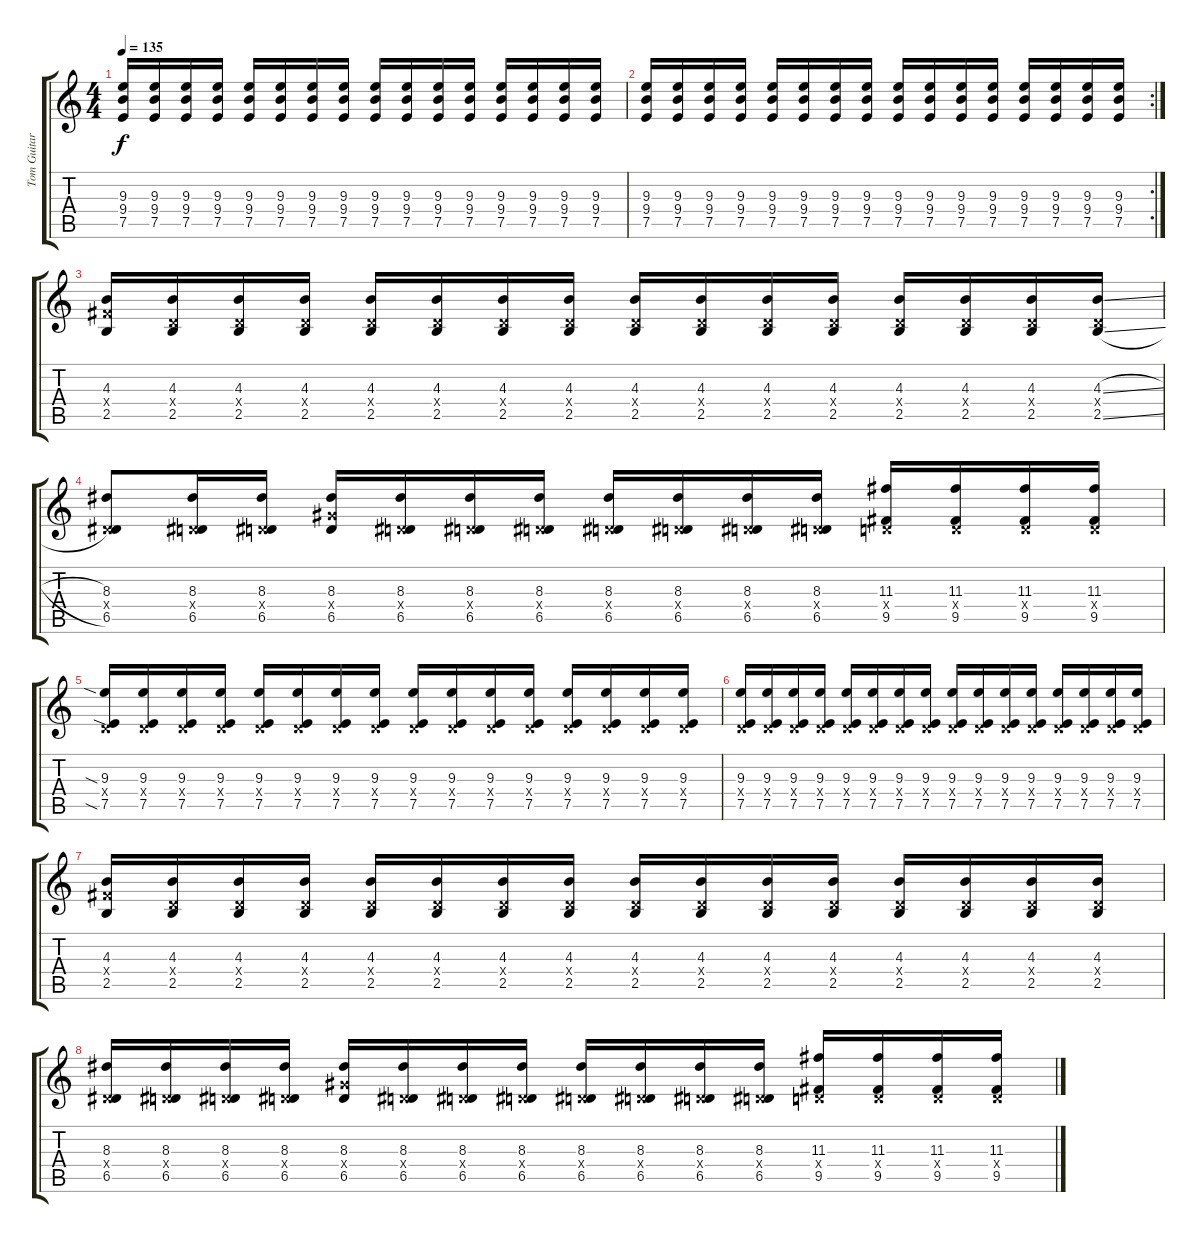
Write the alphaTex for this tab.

\track ("Tom Guitar 2" "Tom Guitar") {instrument overdrivenguitar}
\staff {score tabs}
\tuning (E4 B3 G3 D3 A2 E2) {hide}
\ts (4 4)
\tempo 135
\clef g2
\ks c
(9.3 9.4 7.5).16{dy f} (9.3 9.4 7.5).16 (9.3 9.4 7.5).16 (9.3 9.4 7.5).16 (9.3 9.4 7.5).16 (9.3 9.4 7.5).16 (9.3 9.4 7.5).16 (9.3 9.4 7.5).16 (9.3 9.4 7.5).16 (9.3 9.4 7.5).16 (9.3 9.4 7.5).16 (9.3 9.4 7.5).16 (9.3 9.4 7.5).16 (9.3 9.4 7.5).16 (9.3 9.4 7.5).16 (9.3 9.4 7.5).16 |
\rc 2
(9.3 9.4 7.5).16 (9.3 9.4 7.5).16 (9.3 9.4 7.5).16 (9.3 9.4 7.5).16 (9.3 9.4 7.5).16 (9.3 9.4 7.5).16 (9.3 9.4 7.5).16 (9.3 9.4 7.5).16 (9.3 9.4 7.5).16 (9.3 9.4 7.5).16 (9.3 9.4 7.5).16 (9.3 9.4 7.5).16 (9.3 9.4 7.5).16 (9.3 9.4 7.5).16 (9.3 9.4 7.5).16 (9.3 9.4 7.5).16 |
(4.3 4.4{x} 2.5).16{balance 0 instrument acousticguitarsteel} (4.3 0.4{x} 2.5).16 (4.3 0.4{x} 2.5).16 (4.3 0.4{x} 2.5).16 (4.3 0.4{x} 2.5).16 (4.3 0.4{x} 2.5).16 (4.3 0.4{x} 2.5).16 (4.3 0.4{x} 2.5).16 (4.3 0.4{x} 2.5).16 (4.3 0.4{x} 2.5).16 (4.3 0.4{x} 2.5).16 (4.3 0.4{x} 2.5).16 (4.3 0.4{x} 2.5).16 (4.3 0.4{x} 2.5).16 (4.3 0.4{x} 2.5).16 (4.3{sl} 0.4{x} 2.5{sl}).16 |
(8.3 0.4{x} 6.5).8 (8.3 0.4{x} 6.5).16 (8.3 0.4{x} 6.5).16 (8.3 6.4{x} 6.5).16 (8.3 0.4{x} 6.5).16 (8.3 0.4{x} 6.5).16 (8.3 0.4{x} 6.5).16 (8.3 0.4{x} 6.5).16 (8.3 0.4{x} 6.5).16 (8.3 0.4{x} 6.5).16 (8.3 0.4{x} 6.5).16 (11.3 0.4{x} 9.5).16 (11.3 0.4{x} 9.5).16 (11.3 0.4{x} 9.5).16 (11.3 0.4{x} 9.5).16 |
(9.3{sia} 0.4{x} 7.5{sia}).16 (9.3 0.4{x} 7.5).16 (9.3 0.4{x} 7.5).16 (9.3 0.4{x} 7.5).16 (9.3 0.4{x} 7.5).16 (9.3 0.4{x} 7.5).16 (9.3 0.4{x} 7.5).16 (9.3 0.4{x} 7.5).16 (9.3 0.4{x} 7.5).16 (9.3 0.4{x} 7.5).16 (9.3 0.4{x} 7.5).16 (9.3 0.4{x} 7.5).16 (9.3 0.4{x} 7.5).16 (9.3 0.4{x} 7.5).16 (9.3 0.4{x} 7.5).16 (9.3 0.4{x} 7.5).16 |
(9.3 0.4{x} 7.5).16 (9.3 0.4{x} 7.5).16 (9.3 0.4{x} 7.5).16 (9.3 0.4{x} 7.5).16 (9.3 0.4{x} 7.5).16 (9.3 0.4{x} 7.5).16 (9.3 0.4{x} 7.5).16 (9.3 0.4{x} 7.5).16 (9.3 0.4{x} 7.5).16 (9.3 0.4{x} 7.5).16 (9.3 0.4{x} 7.5).16 (9.3 0.4{x} 7.5).16 (9.3 0.4{x} 7.5).16 (9.3 0.4{x} 7.5).16 (9.3 0.4{x} 7.5).16 (9.3 0.4{x} 7.5).16 |
(4.3 4.4{x} 2.5).16 (4.3 0.4{x} 2.5).16 (4.3 0.4{x} 2.5).16 (4.3 0.4{x} 2.5).16 (4.3 0.4{x} 2.5).16 (4.3 0.4{x} 2.5).16 (4.3 0.4{x} 2.5).16 (4.3 0.4{x} 2.5).16 (4.3 0.4{x} 2.5).16 (4.3 0.4{x} 2.5).16 (4.3 0.4{x} 2.5).16 (4.3 0.4{x} 2.5).16 (4.3 0.4{x} 2.5).16 (4.3 0.4{x} 2.5).16 (4.3 0.4{x} 2.5).16 (4.3 0.4{x} 2.5).16 |
(8.3 0.4{x} 6.5).16 (8.3 0.4{x} 6.5).16 (8.3 0.4{x} 6.5).16 (8.3 0.4{x} 6.5).16 (8.3 6.4{x} 6.5).16 (8.3 0.4{x} 6.5).16 (8.3 0.4{x} 6.5).16 (8.3 0.4{x} 6.5).16 (8.3 0.4{x} 6.5).16 (8.3 0.4{x} 6.5).16 (8.3 0.4{x} 6.5).16 (8.3 0.4{x} 6.5).16 (11.3 0.4{x} 9.5).16 (11.3 0.4{x} 9.5).16 (11.3 0.4{x} 9.5).16 (11.3 0.4{x} 9.5).16
